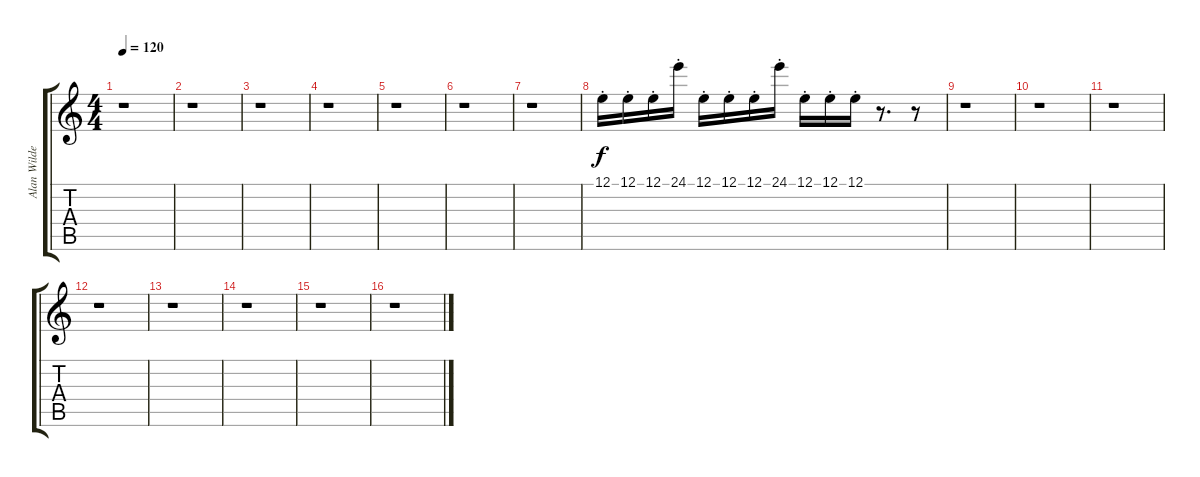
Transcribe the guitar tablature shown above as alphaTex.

\track ("Alan Wilder - Piano" "Alan Wilde") {instrument acousticgrandpiano}
\staff {score tabs}
\tuning (E4 B3 G3 D3 A2 E2) {hide}
\ts (4 4)
\tempo 120
\clef g2
\ks c
r.1{dy f} |
r.1 |
r.1 |
r.1 |
r.1 |
r.1 |
r.1 |
12.1{st}.16{volume 11 instrument synthbrass1} 12.1{st}.16 12.1{st}.16 24.1{st}.16 12.1{st}.16 12.1{st}.16 12.1{st}.16 24.1{st}.16 12.1{st}.16 12.1{st}.16 12.1{st}.16 r.8{d} r.8 |
r.1 |
r.1 |
r.1 |
r.1 |
r.1 |
r.1 |
r.1 |
r.1
